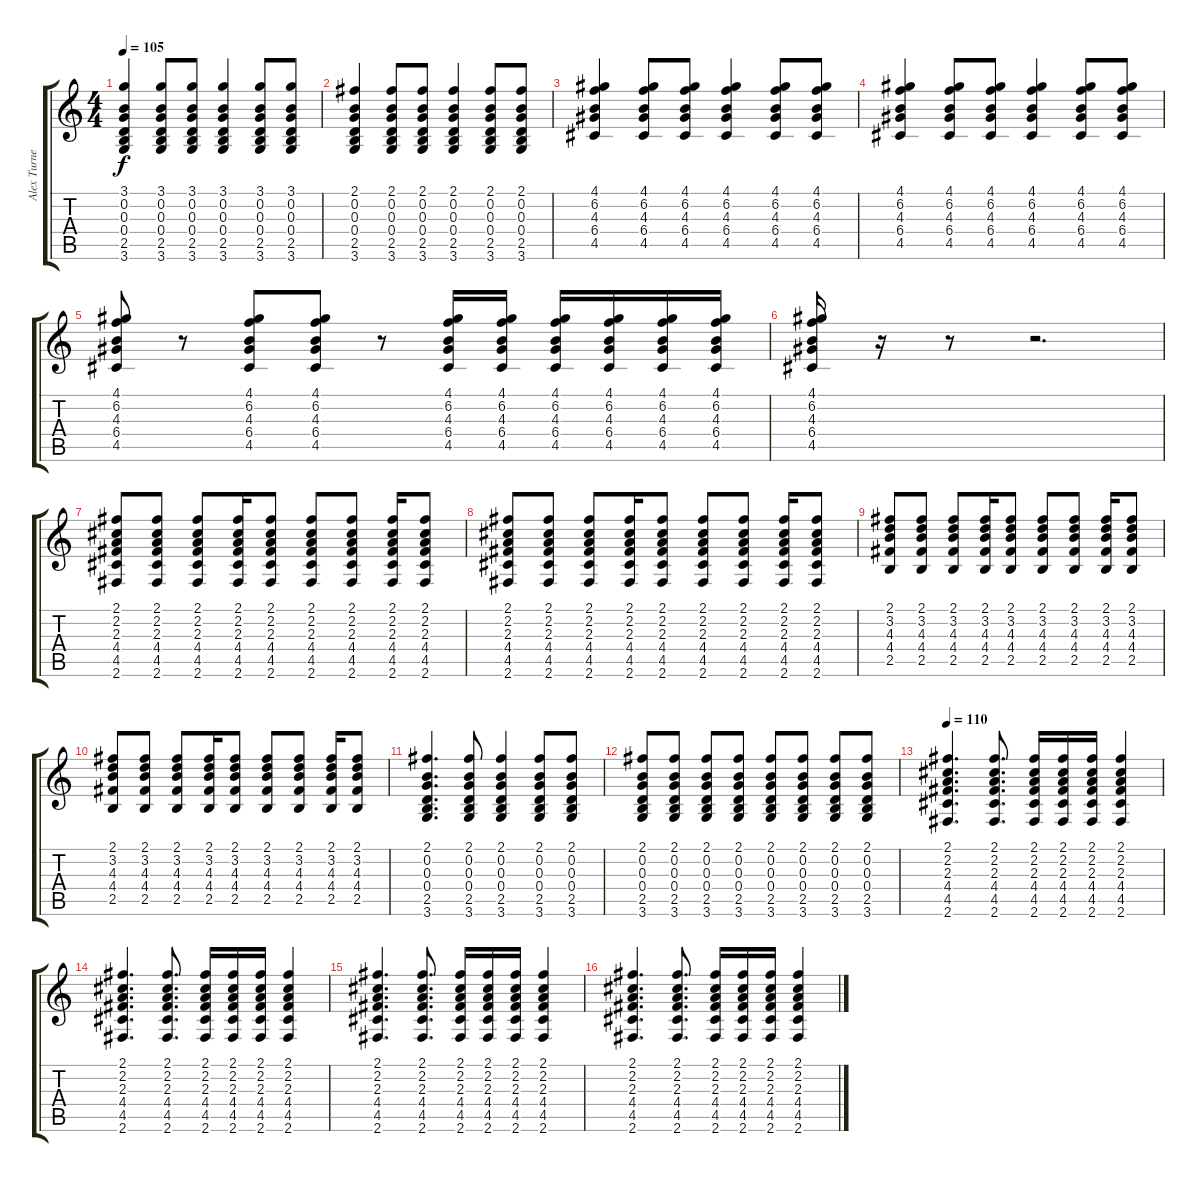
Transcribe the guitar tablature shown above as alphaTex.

\track ("Alex Turner" "Alex Turne") {instrument electricguitarjazz}
\staff {score tabs}
\tuning (E4 B3 G3 D3 A2 E2) {hide}
\ts (4 4)
\tempo 105
\clef g2
\ks c
(3.1 0.2 0.3 0.4 2.5 3.6).4{dy f} (3.1 0.2 0.3 0.4 2.5 3.6).8 (3.1 0.2 0.3 0.4 2.5 3.6).8 (3.1 0.2 0.3 0.4 2.5 3.6).4 (3.1 0.2 0.3 0.4 2.5 3.6).8 (3.1 0.2 0.3 0.4 2.5 3.6).8 |
(2.1 0.2 0.3 0.4 2.5 3.6).4 (2.1 0.2 0.3 0.4 2.5 3.6).8 (2.1 0.2 0.3 0.4 2.5 3.6).8 (2.1 0.2 0.3 0.4 2.5 3.6).4 (2.1 0.2 0.3 0.4 2.5 3.6).8 (2.1 0.2 0.3 0.4 2.5 3.6).8 |
(4.1 6.2 4.3 6.4 4.5).4 (4.1 6.2 4.3 6.4 4.5).8 (4.1 6.2 4.3 6.4 4.5).8 (4.1 6.2 4.3 6.4 4.5).4 (4.1 6.2 4.3 6.4 4.5).8 (4.1 6.2 4.3 6.4 4.5).8 |
(4.1 6.2 4.3 6.4 4.5).4 (4.1 6.2 4.3 6.4 4.5).8 (4.1 6.2 4.3 6.4 4.5).8 (4.1 6.2 4.3 6.4 4.5).4 (4.1 6.2 4.3 6.4 4.5).8 (4.1 6.2 4.3 6.4 4.5).8 |
(4.1 6.2 4.3 6.4 4.5).8 r.8 (4.1 6.2 4.3 6.4 4.5).8 (4.1 6.2 4.3 6.4 4.5).8 r.8 (4.1 6.2 4.3 6.4 4.5).16 (4.1 6.2 4.3 6.4 4.5).16 (4.1 6.2 4.3 6.4 4.5).16 (4.1 6.2 4.3 6.4 4.5).16 (4.1 6.2 4.3 6.4 4.5).16 (4.1 6.2 4.3 6.4 4.5).16 |
(4.1 6.2 4.3 6.4 4.5).16 r.16 r.8 r.2{d} |
(2.1 2.2 2.3 4.4 4.5 2.6).8{volume 9 instrument electricguitarclean} (2.1 2.2 2.3 4.4 4.5 2.6).8 (2.1 2.2 2.3 4.4 4.5 2.6).8 (2.1 2.2 2.3 4.4 4.5 2.6).16 (2.1 2.2 2.3 4.4 4.5 2.6).8 (2.1 2.2 2.3 4.4 4.5 2.6).8 (2.1 2.2 2.3 4.4 4.5 2.6).8 (2.1 2.2 2.3 4.4 4.5 2.6).16 (2.1 2.2 2.3 4.4 4.5 2.6).8 |
(2.1 2.2 2.3 4.4 4.5 2.6).8 (2.1 2.2 2.3 4.4 4.5 2.6).8 (2.1 2.2 2.3 4.4 4.5 2.6).8 (2.1 2.2 2.3 4.4 4.5 2.6).16 (2.1 2.2 2.3 4.4 4.5 2.6).8 (2.1 2.2 2.3 4.4 4.5 2.6).8 (2.1 2.2 2.3 4.4 4.5 2.6).8 (2.1 2.2 2.3 4.4 4.5 2.6).16 (2.1 2.2 2.3 4.4 4.5 2.6).8 |
(2.1 3.2 4.3 4.4 2.5).8 (2.1 3.2 4.3 4.4 2.5).8 (2.1 3.2 4.3 4.4 2.5).8 (2.1 3.2 4.3 4.4 2.5).16 (2.1 3.2 4.3 4.4 2.5).8 (2.1 3.2 4.3 4.4 2.5).8 (2.1 3.2 4.3 4.4 2.5).8 (2.1 3.2 4.3 4.4 2.5).16 (2.1 3.2 4.3 4.4 2.5).8 |
(2.1 3.2 4.3 4.4 2.5).8 (2.1 3.2 4.3 4.4 2.5).8 (2.1 3.2 4.3 4.4 2.5).8 (2.1 3.2 4.3 4.4 2.5).16 (2.1 3.2 4.3 4.4 2.5).8 (2.1 3.2 4.3 4.4 2.5).8 (2.1 3.2 4.3 4.4 2.5).8 (2.1 3.2 4.3 4.4 2.5).16 (2.1 3.2 4.3 4.4 2.5).8 |
(2.1 0.2 0.3 0.4 2.5 3.6).4{d} (2.1 0.2 0.3 0.4 2.5 3.6).8 (2.1 0.2 0.3 0.4 2.5 3.6).4 (2.1 0.2 0.3 0.4 2.5 3.6).8 (2.1 0.2 0.3 0.4 2.5 3.6).8 |
(2.1 0.2 0.3 0.4 2.5 3.6).8 (2.1 0.2 0.3 0.4 2.5 3.6).8 (2.1 0.2 0.3 0.4 2.5 3.6).8 (2.1 0.2 0.3 0.4 2.5 3.6).8 (2.1 0.2 0.3 0.4 2.5 3.6).8 (2.1 0.2 0.3 0.4 2.5 3.6).8 (2.1 0.2 0.3 0.4 2.5 3.6).8 (2.1 0.2 0.3 0.4 2.5 3.6).8 |
\tempo 110
(2.1 2.2 2.3 4.4 4.5 2.6).4{d} (2.1 2.2 2.3 4.4 4.5 2.6).8{d} (2.1 2.2 2.3 4.4 4.5 2.6).16 (2.1 2.2 2.3 4.4 4.5 2.6).16 (2.1 2.2 2.3 4.4 4.5 2.6).16 (2.1 2.2 2.3 4.4 4.5 2.6).4 |
(2.1 2.2 2.3 4.4 4.5 2.6).4{d} (2.1 2.2 2.3 4.4 4.5 2.6).8{d} (2.1 2.2 2.3 4.4 4.5 2.6).16 (2.1 2.2 2.3 4.4 4.5 2.6).16 (2.1 2.2 2.3 4.4 4.5 2.6).16 (2.1 2.2 2.3 4.4 4.5 2.6).4 |
(2.1 2.2 2.3 4.4 4.5 2.6).4{d} (2.1 2.2 2.3 4.4 4.5 2.6).8{d} (2.1 2.2 2.3 4.4 4.5 2.6).16 (2.1 2.2 2.3 4.4 4.5 2.6).16 (2.1 2.2 2.3 4.4 4.5 2.6).16 (2.1 2.2 2.3 4.4 4.5 2.6).4 |
(2.1 2.2 2.3 4.4 4.5 2.6).4{d} (2.1 2.2 2.3 4.4 4.5 2.6).8{d} (2.1 2.2 2.3 4.4 4.5 2.6).16 (2.1 2.2 2.3 4.4 4.5 2.6).16 (2.1 2.2 2.3 4.4 4.5 2.6).16 (2.1 2.2 2.3 4.4 4.5 2.6).4
